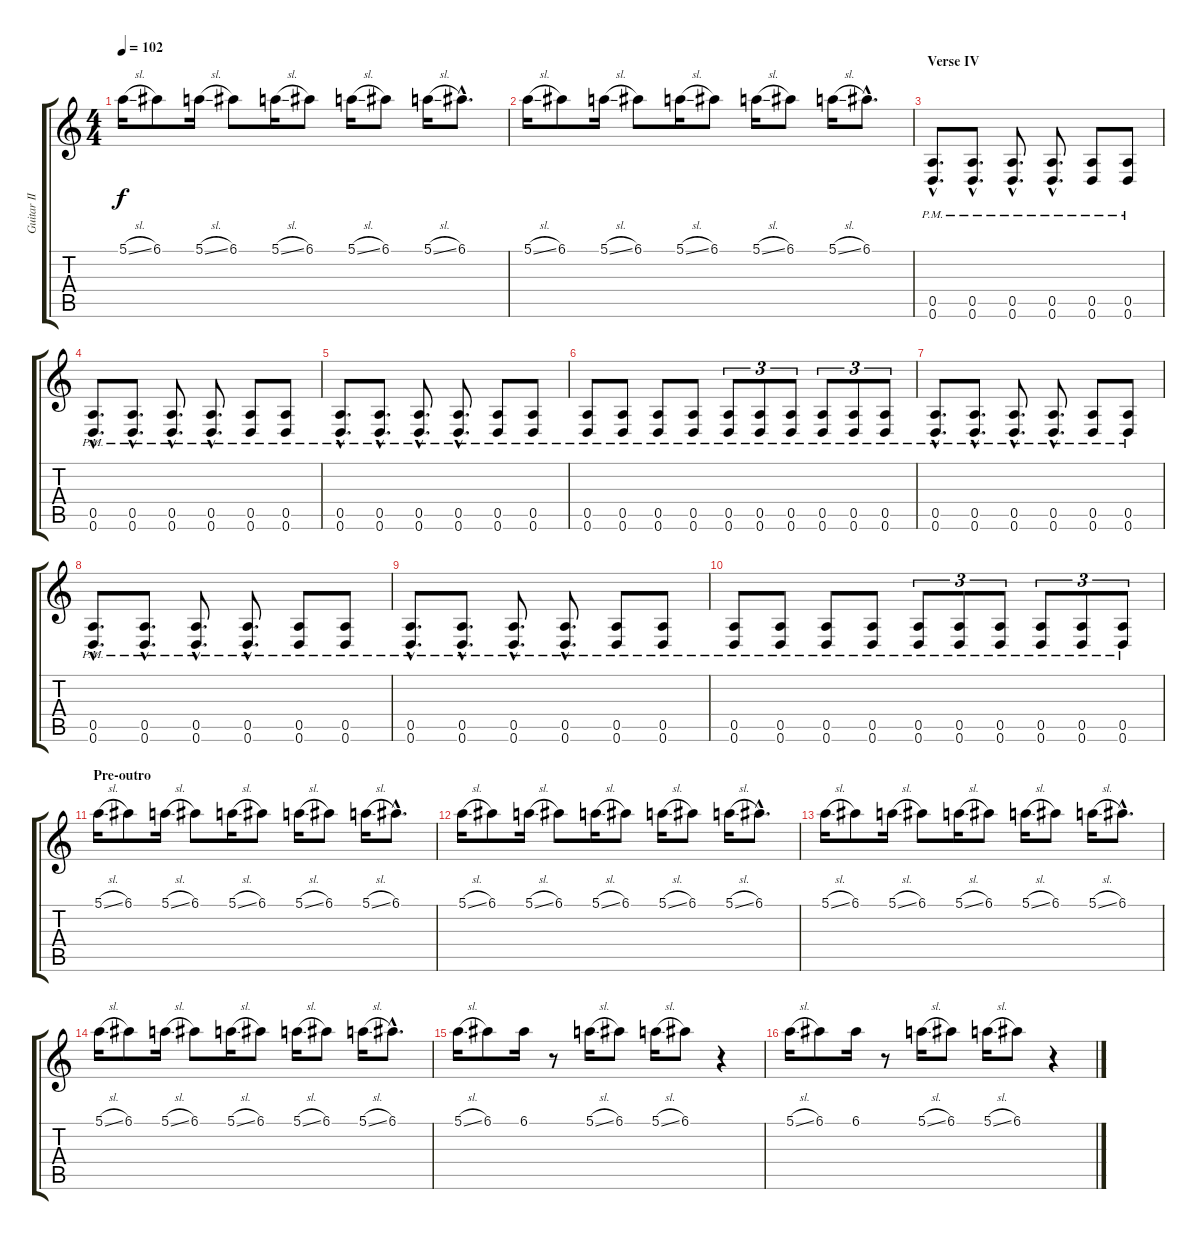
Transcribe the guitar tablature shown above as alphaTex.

\track ("Guitar II" "Guitar II") {instrument overdrivenguitar}
\staff {score tabs}
\tuning (E4 B3 G3 D3 A2 D2) {hide}
\ts (4 4)
\tempo 102
\clef g2
\ks c
5.1{sl}.16{dy f} 6.1.8 5.1{sl}.16 6.1.8 5.1{sl}.16 6.1.8 5.1{sl}.16 6.1.8 5.1{sl}.16 6.1{hac}.8{d} |
5.1{sl}.16 6.1.8 5.1{sl}.16 6.1.8 5.1{sl}.16 6.1.8 5.1{sl}.16 6.1.8 5.1{sl}.16 6.1{hac}.8{d} |
\section ("" "Verse IV")
(0.5{hac pm} 0.6{hac pm}).8{d} (0.5{hac pm} 0.6{hac pm}).8{d} (0.5{hac pm} 0.6{hac pm}).8{d} (0.5{hac pm} 0.6{hac pm}).8{d} (0.5{pm} 0.6{pm}).8 (0.5{pm} 0.6{pm}).8 |
(0.5{hac pm} 0.6{hac pm}).8{d} (0.5{hac pm} 0.6{hac pm}).8{d} (0.5{hac pm} 0.6{hac pm}).8{d} (0.5{hac pm} 0.6{hac pm}).8{d} (0.5{pm} 0.6{pm}).8 (0.5{pm} 0.6{pm}).8 |
(0.5{hac pm} 0.6{hac pm}).8{d} (0.5{hac pm} 0.6{hac pm}).8{d} (0.5{hac pm} 0.6{hac pm}).8{d} (0.5{hac pm} 0.6{hac pm}).8{d} (0.5{pm} 0.6{pm}).8 (0.5{pm} 0.6{pm}).8 |
(0.5{pm} 0.6{pm}).8 (0.5{pm} 0.6{pm}).8 (0.5{pm} 0.6{pm}).8 (0.5{pm} 0.6{pm}).8 (0.5{pm} 0.6{pm}).8{tu (3 2)} (0.5{pm} 0.6{pm}).8{tu (3 2)} (0.5{pm} 0.6{pm}).8{tu (3 2)} (0.5{pm} 0.6{pm}).8{tu (3 2)} (0.5{pm} 0.6{pm}).8{tu (3 2)} (0.5{pm} 0.6{pm}).8{tu (3 2)} |
(0.5{hac pm} 0.6{hac pm}).8{d} (0.5{hac pm} 0.6{hac pm}).8{d} (0.5{hac pm} 0.6{hac pm}).8{d} (0.5{hac pm} 0.6{hac pm}).8{d} (0.5{pm} 0.6{pm}).8 (0.5{pm} 0.6{pm}).8 |
(0.5{hac pm} 0.6{hac pm}).8{d} (0.5{hac pm} 0.6{hac pm}).8{d} (0.5{hac pm} 0.6{hac pm}).8{d} (0.5{hac pm} 0.6{hac pm}).8{d} (0.5{pm} 0.6{pm}).8 (0.5{pm} 0.6{pm}).8 |
(0.5{hac pm} 0.6{hac pm}).8{d} (0.5{hac pm} 0.6{hac pm}).8{d} (0.5{hac pm} 0.6{hac pm}).8{d} (0.5{hac pm} 0.6{hac pm}).8{d} (0.5{pm} 0.6{pm}).8 (0.5{pm} 0.6{pm}).8 |
(0.5{pm} 0.6{pm}).8 (0.5{pm} 0.6{pm}).8 (0.5{pm} 0.6{pm}).8 (0.5{pm} 0.6{pm}).8 (0.5{pm} 0.6{pm}).8{tu (3 2)} (0.5{pm} 0.6{pm}).8{tu (3 2)} (0.5{pm} 0.6{pm}).8{tu (3 2)} (0.5{pm} 0.6{pm}).8{tu (3 2)} (0.5{pm} 0.6{pm}).8{tu (3 2)} (0.5{pm} 0.6{pm}).8{tu (3 2)} |
\section ("" "Pre-outro")
5.1{sl}.16 6.1.8 5.1{sl}.16 6.1.8 5.1{sl}.16 6.1.8 5.1{sl}.16 6.1.8 5.1{sl}.16 6.1{hac}.8{d} |
5.1{sl}.16 6.1.8 5.1{sl}.16 6.1.8 5.1{sl}.16 6.1.8 5.1{sl}.16 6.1.8 5.1{sl}.16 6.1{hac}.8{d} |
5.1{sl}.16 6.1.8 5.1{sl}.16 6.1.8 5.1{sl}.16 6.1.8 5.1{sl}.16 6.1.8 5.1{sl}.16 6.1{hac}.8{d} |
5.1{sl}.16 6.1.8 5.1{sl}.16 6.1.8 5.1{sl}.16 6.1.8 5.1{sl}.16 6.1.8 5.1{sl}.16 6.1{hac}.8{d} |
5.1{sl}.16 6.1.8 6.1.16 r.8 5.1{sl}.16 6.1.8 5.1{sl}.16 6.1.8 r.4 |
5.1{sl}.16 6.1.8 6.1.16 r.8 5.1{sl}.16 6.1.8 5.1{sl}.16 6.1.8 r.4
